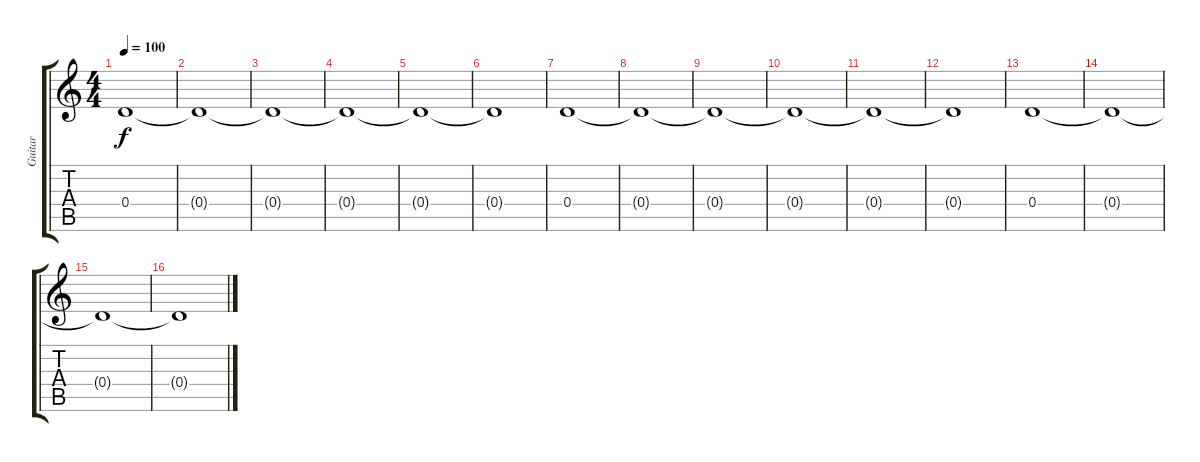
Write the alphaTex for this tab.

\track ("Guitar" "Guitar") {instrument distortionguitar}
\staff {score tabs}
\tuning (E4 B3 G3 D3 A2 E2) {hide}
\ts (4 4)
\tempo 100
\clef g2
\ks c
0.4.1{dy f} |
0.4{t}.1 |
0.4{t}.1 |
0.4{t}.1 |
0.4{t}.1 |
0.4{t}.1 |
0.4.1 |
0.4{t}.1 |
0.4{t}.1 |
0.4{t}.1 |
0.4{t}.1 |
0.4{t}.1 |
0.4.1 |
0.4{t}.1 |
0.4{t}.1 |
0.4{t}.1
